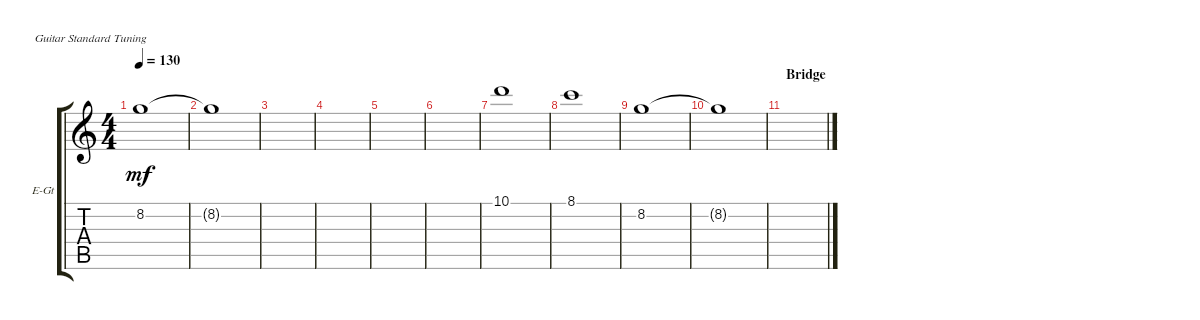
\bracketExtendMode groupsimilarinstruments
\firstSystemTrackNameOrientation horizontal
\otherSystemsTrackNameOrientation horizontal
\track ("Electric Guitar" "E-Gt") {instrument electricguitarclean}
\staff {score tabs}
\tuning (E4 B3 G3 D3 A2 E2)
\ts (4 4)
\tempo 130
\clef g2
\ks c
8.2.1{dy mf} |
8.2{t}.1 |
|
|
|
|
10.1.1 |
8.1.1 |
8.2.1 |
8.2{t}.1 |
\section ("" "Bridge")
